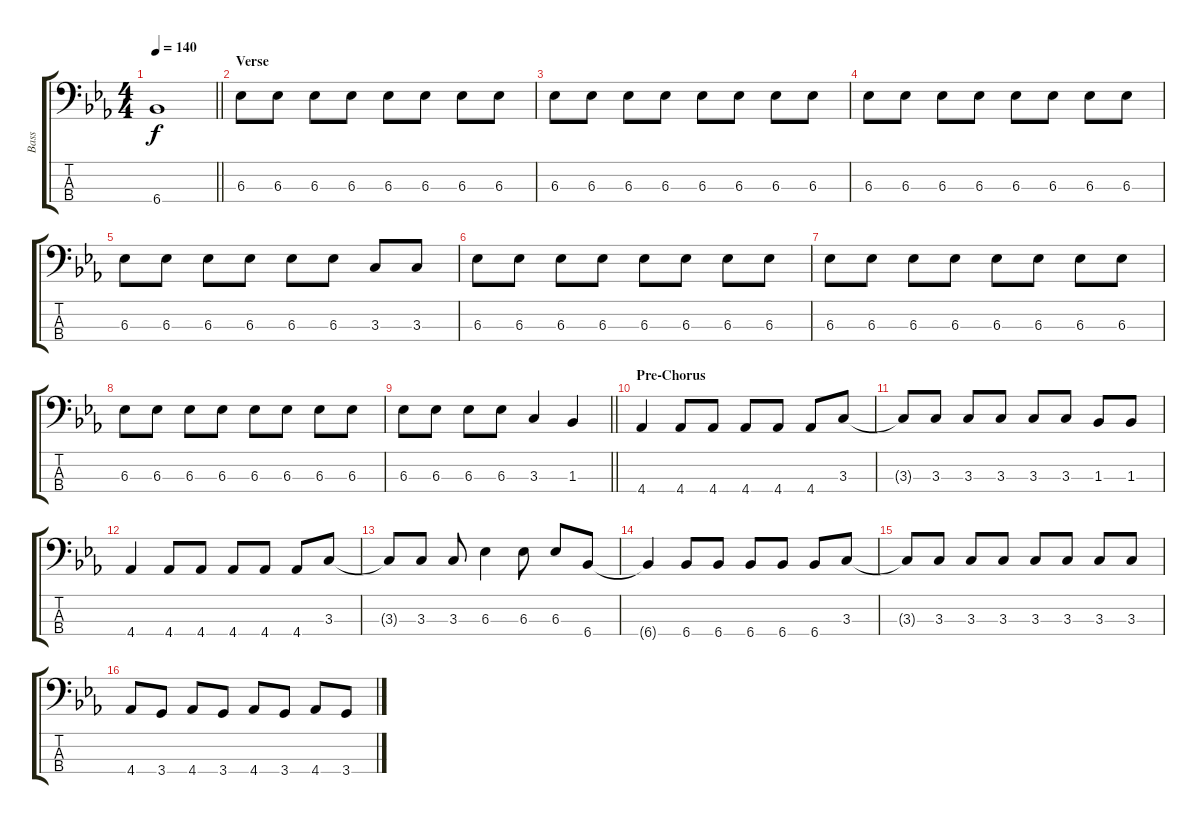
\track ("Bass" "Bass") {instrument electricbassfinger}
\staff {score tabs}
\tuning (G2 D2 A1 E1) {hide}
\ts (4 4)
\tempo 140
\clef f4
\barLineRight lightlight
\ks eb
6.4{t}.1{dy f} |
\section ("" "Verse")
6.3.8 6.3.8 6.3.8 6.3.8 6.3.8 6.3.8 6.3.8 6.3.8 |
6.3.8 6.3.8 6.3.8 6.3.8 6.3.8 6.3.8 6.3.8 6.3.8 |
6.3.8 6.3.8 6.3.8 6.3.8 6.3.8 6.3.8 6.3.8 6.3.8 |
6.3.8 6.3.8 6.3.8 6.3.8 6.3.8 6.3.8 3.3.8 3.3.8 |
6.3.8 6.3.8 6.3.8 6.3.8 6.3.8 6.3.8 6.3.8 6.3.8 |
6.3.8 6.3.8 6.3.8 6.3.8 6.3.8 6.3.8 6.3.8 6.3.8 |
6.3.8 6.3.8 6.3.8 6.3.8 6.3.8 6.3.8 6.3.8 6.3.8 |
\barLineRight lightlight
6.3.8 6.3.8 6.3.8 6.3.8 3.3.4 1.3.4 |
\section ("" "Pre-Chorus")
4.4.4 4.4.8 4.4.8 4.4.8 4.4.8 4.4.8 3.3.8 |
3.3{t}.8 3.3.8 3.3.8 3.3.8 3.3.8 3.3.8 1.3.8 1.3.8 |
4.4.4 4.4.8 4.4.8 4.4.8 4.4.8 4.4.8 3.3.8 |
3.3{t}.8 3.3.8 3.3.8 6.3.4 6.3.8 6.3.8 6.4.8 |
6.4{t}.4 6.4.8 6.4.8 6.4.8 6.4.8 6.4.8 3.3.8 |
3.3{t}.8 3.3.8 3.3.8 3.3.8 3.3.8 3.3.8 3.3.8 3.3.8 |
4.4.8 3.4.8 4.4.8 3.4.8 4.4.8 3.4.8 4.4.8 3.4.8
